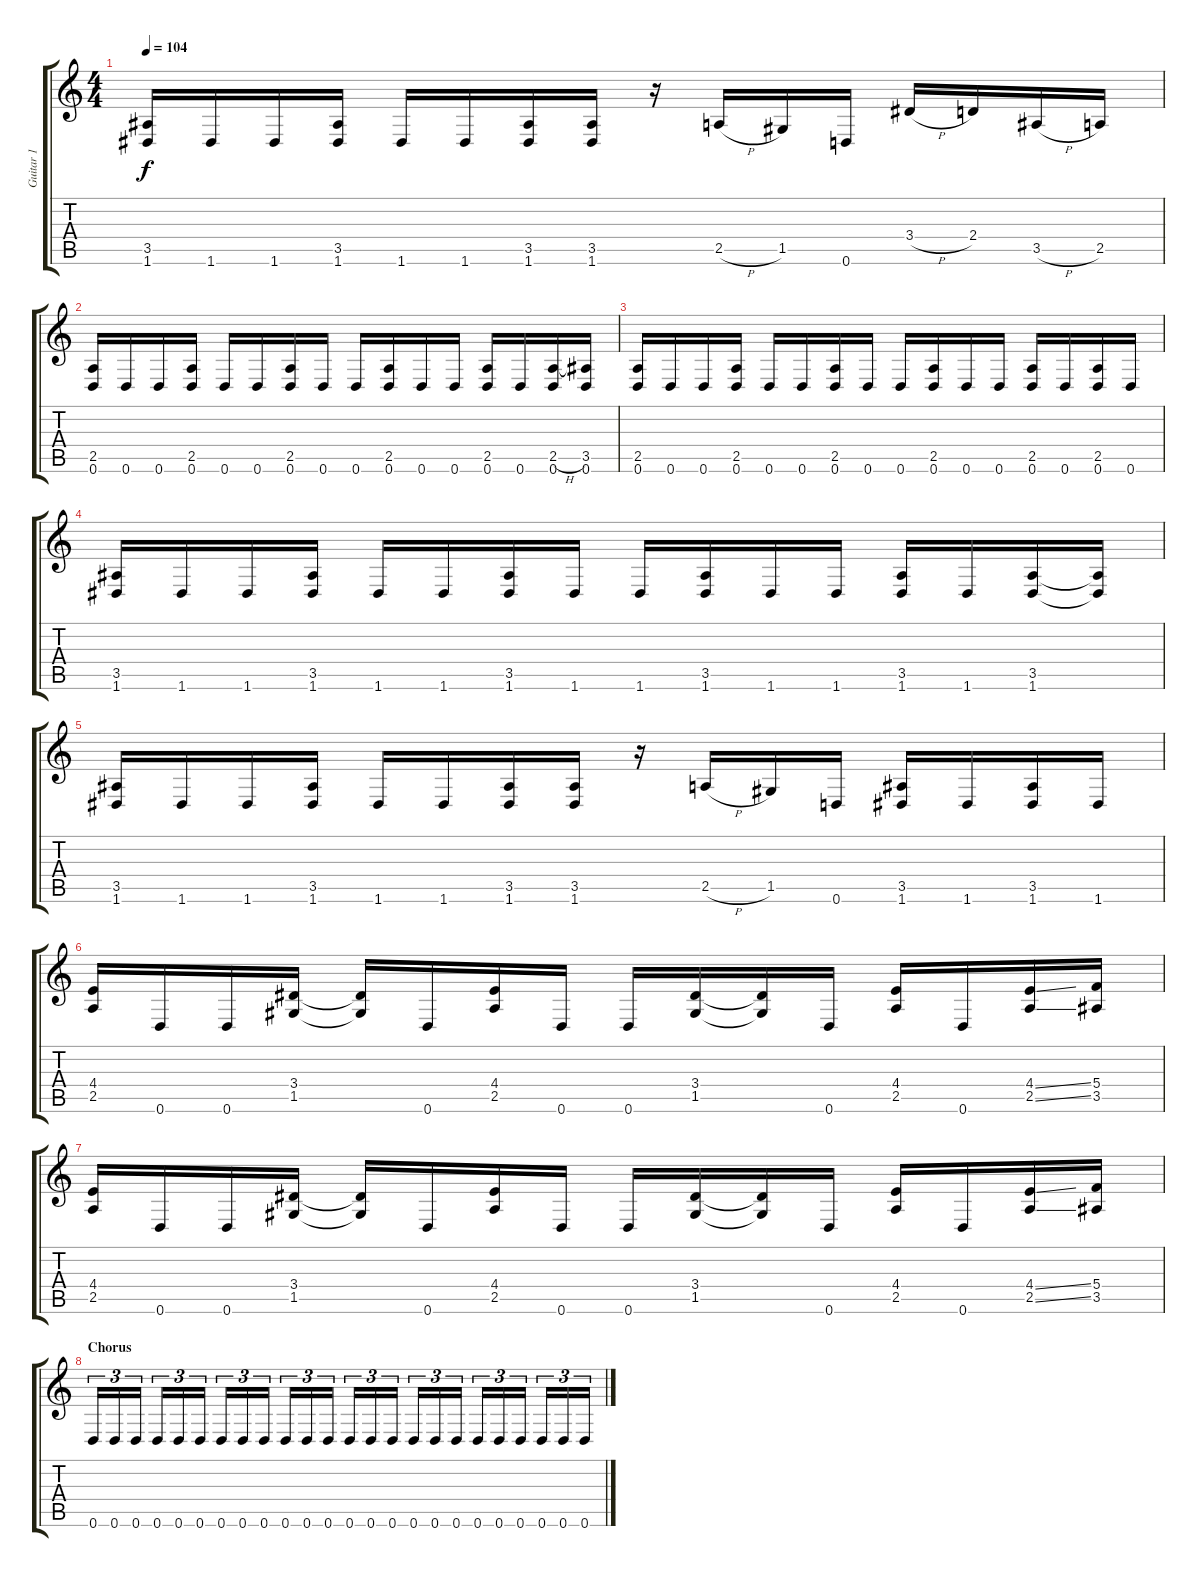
\track ("Guitar 1" "Guitar 1") {instrument distortionguitar}
\staff {score tabs}
\tuning (D4 A3 F3 C3 G2 D2) {hide}
\ts (4 4)
\tempo 104
\clef g2
\ks c
(3.5 1.6).16{dy f} 1.6.16 1.6.16 (3.5 1.6).16 1.6.16 1.6.16 (3.5 1.6).16 (3.5 1.6).16 r.16 2.5{h}.16 1.5.16 0.6.16 3.4{h}.16 2.4.16 3.5{h}.16 2.5.16 |
(2.5 0.6).16 0.6.16 0.6.16 (2.5 0.6).16 0.6.16 0.6.16 (2.5 0.6).16 0.6.16 0.6.16 (2.5 0.6).16 0.6.16 0.6.16 (2.5 0.6).16 0.6.16 (2.5{h} 0.6).16 (3.5 0.6).16 |
(2.5 0.6).16 0.6.16 0.6.16 (2.5 0.6).16 0.6.16 0.6.16 (2.5 0.6).16 0.6.16 0.6.16 (2.5 0.6).16 0.6.16 0.6.16 (2.5 0.6).16 0.6.16 (2.5 0.6).16 0.6.16 |
(3.5 1.6).16 1.6.16 1.6.16 (3.5 1.6).16 1.6.16 1.6.16 (3.5 1.6).16 1.6.16 1.6.16 (3.5 1.6).16 1.6.16 1.6.16 (3.5 1.6).16 1.6.16 (3.5 1.6).16 (3.5{t} 1.6{t}).16 |
(3.5 1.6).16 1.6.16 1.6.16 (3.5 1.6).16 1.6.16 1.6.16 (3.5 1.6).16 (3.5 1.6).16 r.16 2.5{h}.16 1.5.16 0.6.16 (3.5 1.6).16 1.6.16 (3.5 1.6).16 1.6.16 |
\section ("" "")
(4.4 2.5).16 0.6.16 0.6.16 (3.4 1.5).16 (3.4{t} 1.5{t}).16 0.6.16 (4.4 2.5).16 0.6.16 0.6.16 (3.4 1.5).16 (3.4{t} 1.5{t}).16 0.6.16 (4.4 2.5).16 0.6.16 (4.4{ss} 2.5{ss}).16 (5.4 3.5).16 |
(4.4 2.5).16 0.6.16 0.6.16 (3.4 1.5).16 (3.4{t} 1.5{t}).16 0.6.16 (4.4 2.5).16 0.6.16 0.6.16 (3.4 1.5).16 (3.4{t} 1.5{t}).16 0.6.16 (4.4 2.5).16 0.6.16 (4.4{ss} 2.5{ss}).16 (5.4 3.5).16 |
\section ("" "Chorus")
0.6.16{tu (3 2)} 0.6.16{tu (3 2)} 0.6.16{tu (3 2)} 0.6.16{tu (3 2)} 0.6.16{tu (3 2)} 0.6.16{tu (3 2)} 0.6.16{tu (3 2)} 0.6.16{tu (3 2)} 0.6.16{tu (3 2)} 0.6.16{tu (3 2)} 0.6.16{tu (3 2)} 0.6.16{tu (3 2)} 0.6.16{tu (3 2)} 0.6.16{tu (3 2)} 0.6.16{tu (3 2)} 0.6.16{tu (3 2)} 0.6.16{tu (3 2)} 0.6.16{tu (3 2)} 0.6.16{tu (3 2)} 0.6.16{tu (3 2)} 0.6.16{tu (3 2)} 0.6.16{tu (3 2)} 0.6.16{tu (3 2)} 0.6.16{tu (3 2)}
